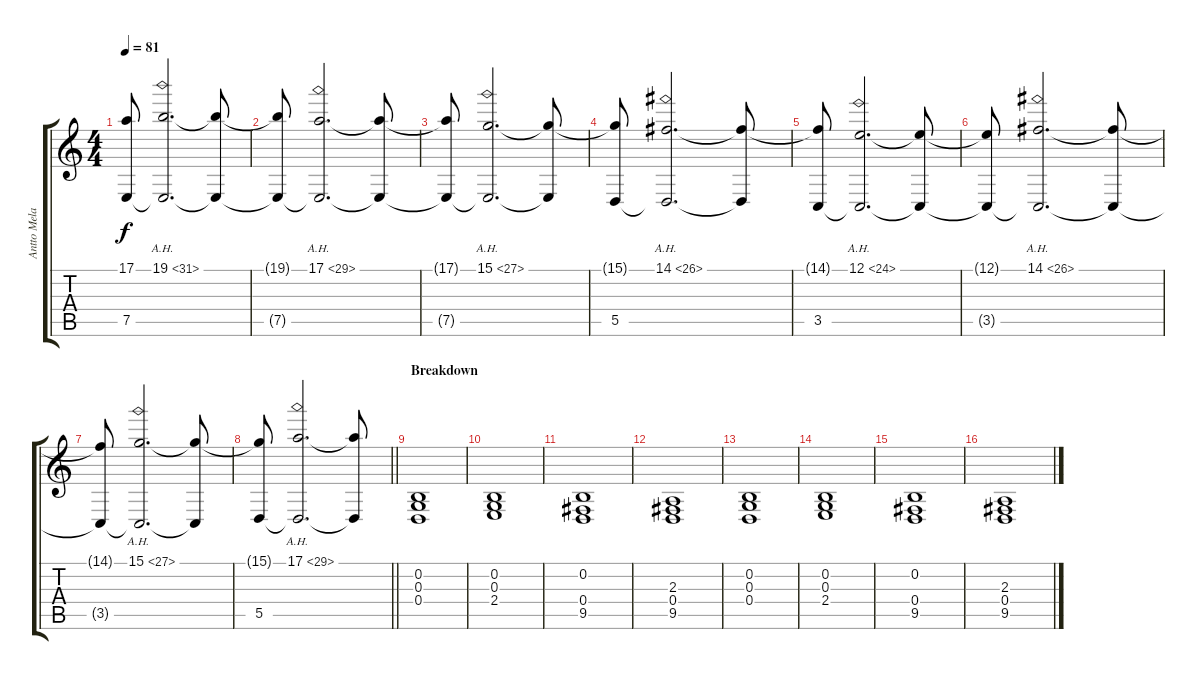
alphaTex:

\track ("Antto Melasniemi (Keyboard)" "Antto Mela") {instrument pad2warm}
\staff {score tabs}
\tuning (E4 B3 G3 D3 A2 E2) {hide}
\ts (4 4)
\tempo 81
\clef g2
\ks c
(17.1{t} 7.5).8{dy f} (19.1{ah 12} 7.5{t}).2{d} (19.1{t} 7.5{t}).8 |
(19.1{t} 7.5{t}).8 (17.1{ah 12} 7.5{t}).2{d} (17.1{t} 7.5{t}).8 |
(17.1{t} 7.5{t}).8 (15.1{ah 12} 7.5{t}).2{d} (15.1{t} 7.5{t}).8 |
(15.1{t} 5.5).8 (14.1{ah 12} 5.5{t}).2{d} (14.1{t} 5.5{t}).8 |
(14.1{t} 3.5).8 (12.1{ah 12} 3.5{t}).2{d} (12.1{t} 3.5{t}).8 |
(12.1{t} 3.5{t}).8 (14.1{ah 12} 3.5{t}).2{d} (14.1{t} 3.5{t}).8 |
(14.1{t} 3.5{t}).8 (15.1{ah 12} 3.5{t}).2{d} (15.1{t} 3.5{t}).8 |
\barLineRight lightlight
(15.1{t} 5.5).8 (17.1{ah 12} 5.5{t}).2{d} (17.1{t} 5.5{t}).8 |
\section ("" "Breakdown")
(0.2 0.3 0.4).1 |
(0.2 0.3 2.4).1 |
(0.2 0.4 9.5).1 |
(2.3 0.4 9.5).1 |
(0.2 0.3 0.4).1 |
(0.2 0.3 2.4).1 |
(0.2 0.4 9.5).1 |
(2.3 0.4 9.5).1
